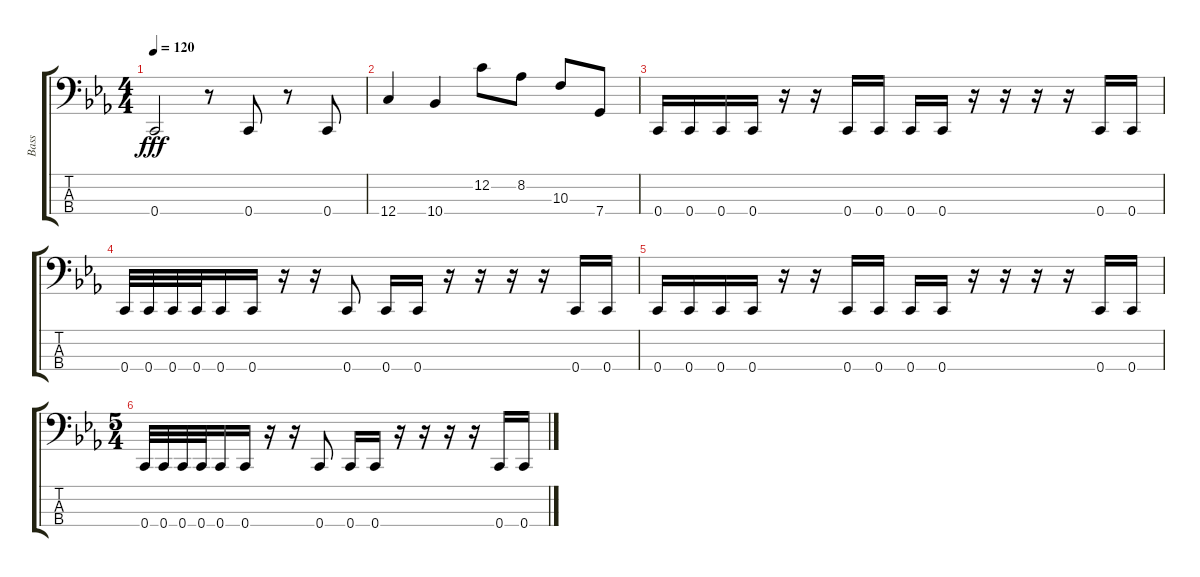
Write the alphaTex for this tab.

\track ("Bass" "Bass") {instrument electricbasspick}
\staff {score tabs}
\tuning (F2 C2 G1 C1) {hide}
\ts (4 4)
\tempo 120
\clef f4
\ks cminor
0.4.2{dy fff} r.8 0.4.8 r.8 0.4.8 |
12.4.4 10.4.4 12.2.8 8.2.8 10.3.8 7.4.8 |
0.4.16 0.4.16 0.4.16 0.4.16 r.16 r.16 0.4.16 0.4.16 0.4.16 0.4.16 r.16 r.16 r.16 r.16 0.4.16 0.4.16 |
0.4.32 0.4.32 0.4.32 0.4.32 0.4.16 0.4.16 r.16 r.16 0.4.8 0.4.16 0.4.16 r.16 r.16 r.16 r.16 0.4.16 0.4.16 |
0.4.16 0.4.16 0.4.16 0.4.16 r.16 r.16 0.4.16 0.4.16 0.4.16 0.4.16 r.16 r.16 r.16 r.16 0.4.16 0.4.16 |
\ts (5 4)
0.4.32 0.4.32 0.4.32 0.4.32 0.4.16 0.4.16 r.16 r.16 0.4.8 0.4.16 0.4.16 r.16 r.16 r.16 r.16 0.4.16 0.4.16
